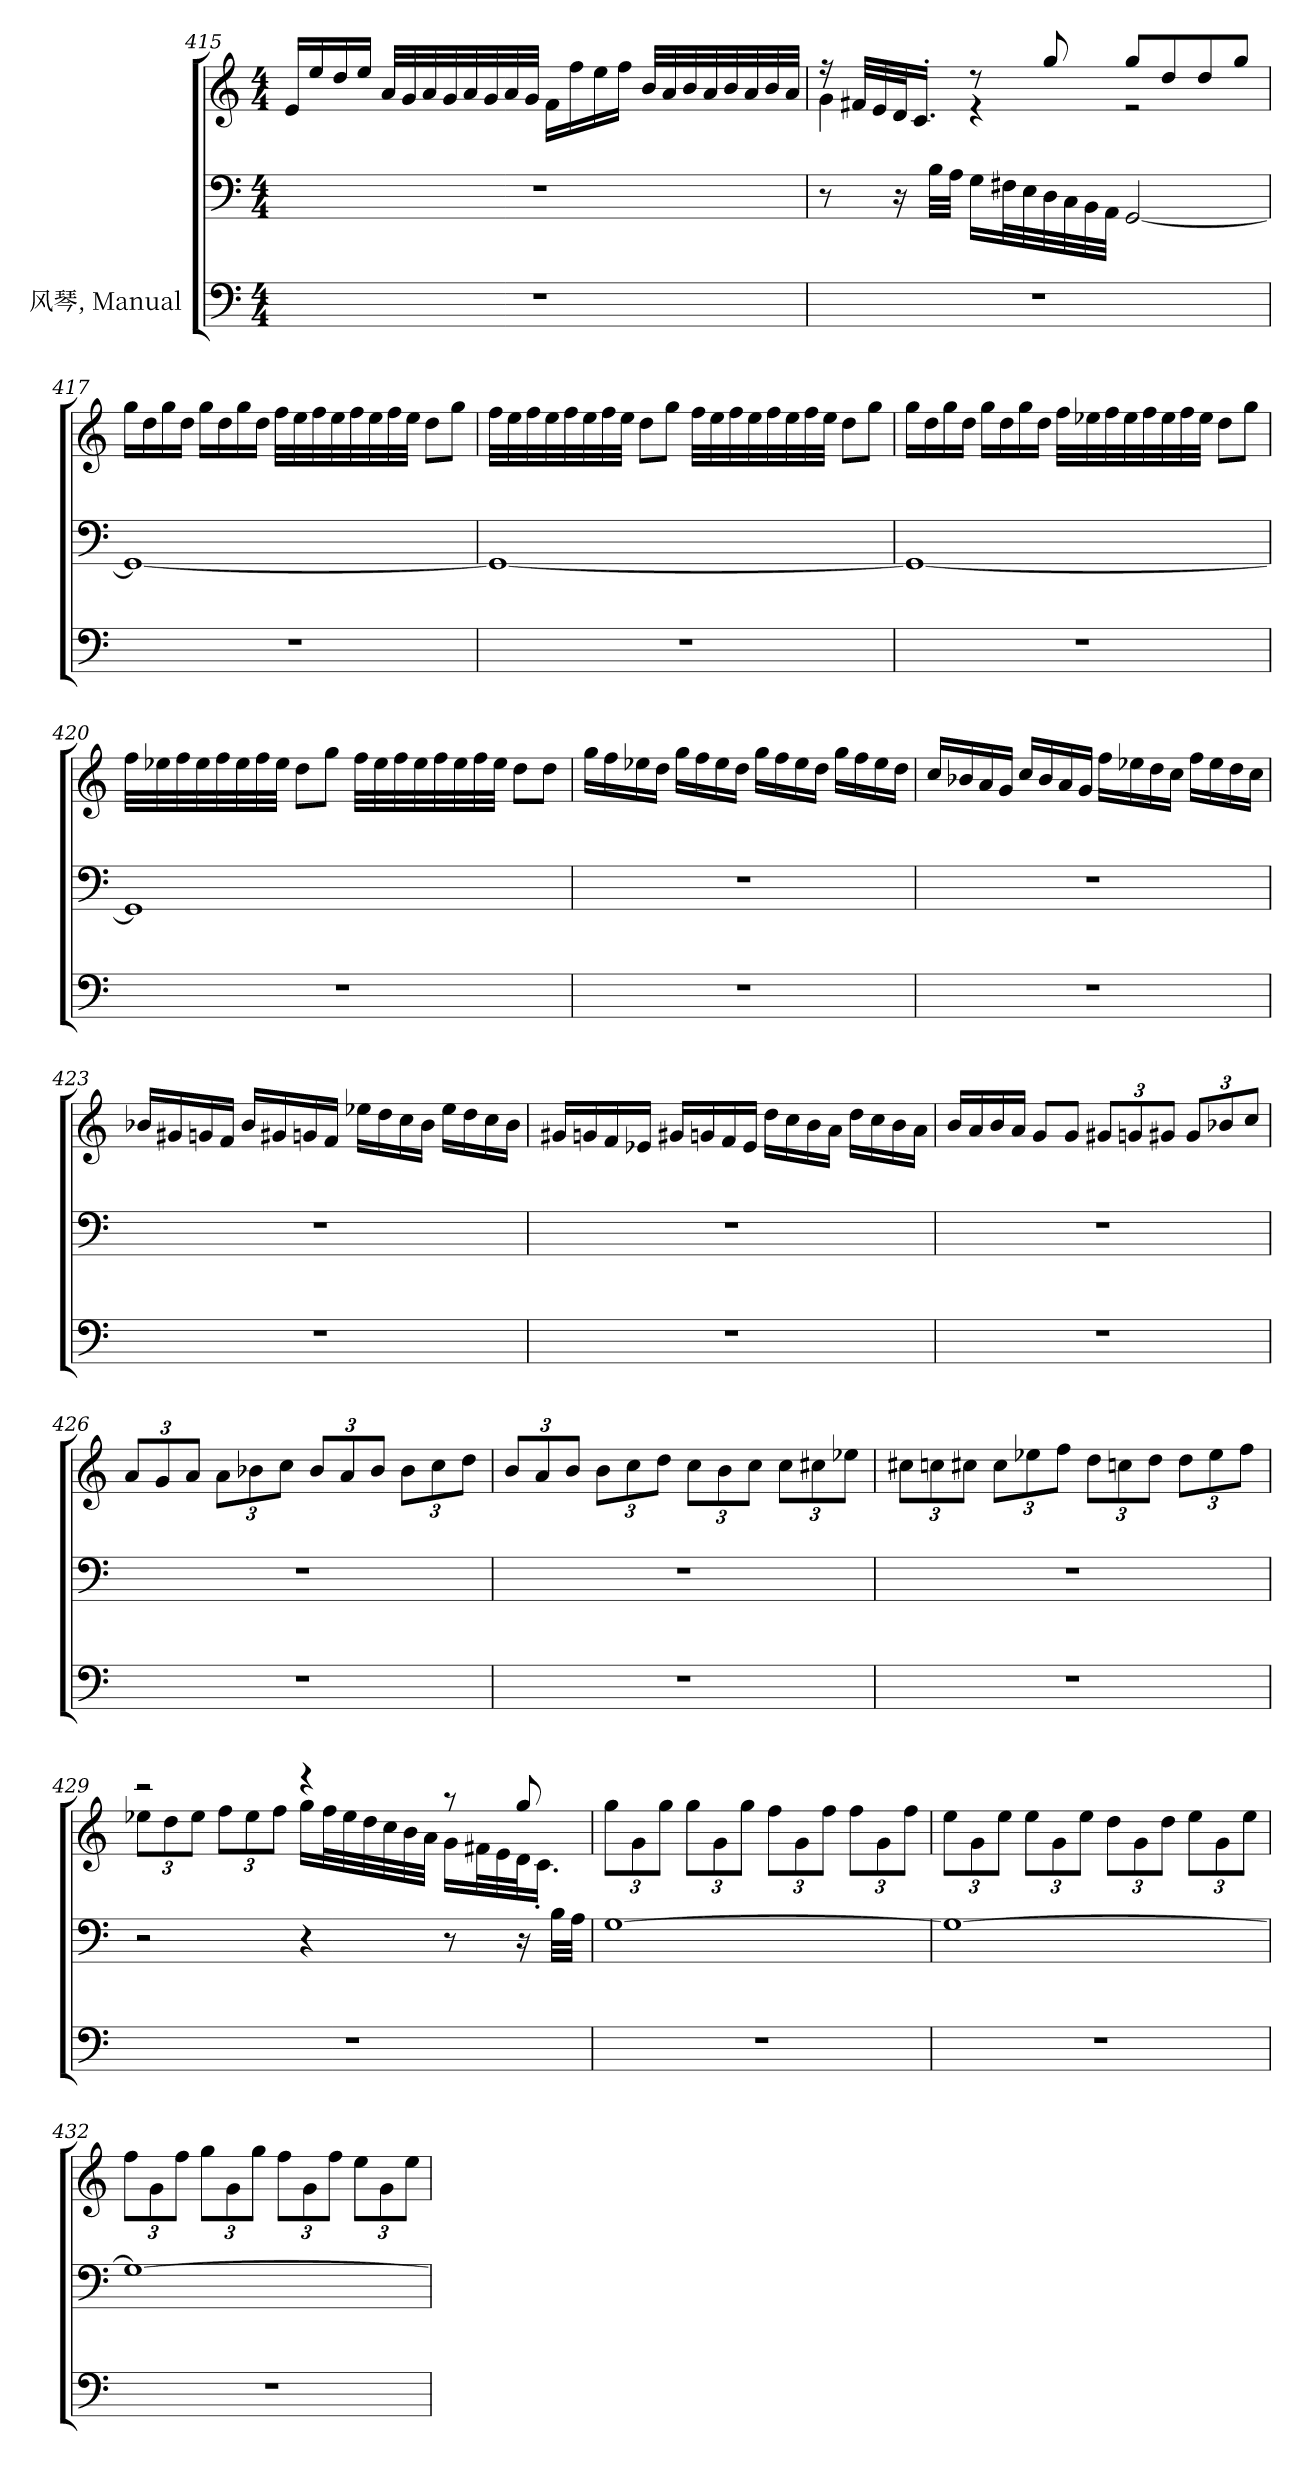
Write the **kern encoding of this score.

**kern	**kern	**kern
*part1	*part1	*part1
*staff3	*staff2	*staff1
*I"风琴, Manual	*	*
*clefF4	*clefF4	*clefG2
*k[]	*k[]	*k[]
*M4/4	*M4/4	*M4/4
=415	=415	=415
1r	1r	16e/LL
.	.	16ee/
.	.	16dd/
.	.	16ee/JJ
.	.	32a/LLL
.	.	32g/
.	.	32a/
.	.	32g/
.	.	32a/
.	.	32g/
.	.	32a/
.	.	32g/JJJ
.	.	16f\LL
.	.	16ff\
.	.	16ee\
.	.	16ff\JJ
.	.	32b/LLL
.	.	32a/
.	.	32b/
.	.	32a/
.	.	32b/
.	.	32a/
.	.	32b/
.	.	32a/JJJ
!!LO:PB:g=z
=416	=416	=416
*	*	*^
1r	8r	16r	4g\
.	.	32f#X/LLL	.
.	.	32e/	.
.	16r	32d/J	.
.	.	16.c'/JJ	.
.	32B\LLL	.	.
.	32A\JJJ	.	.
.	16G\LL	8r	4r
.	32F#X\L	.	.
.	32E\	.	.
.	32D\	8gg/	.
.	32C\	.	.
.	32BB\	.	.
.	32AA\JJJ	.	.
.	[2GG/	8gg/L	2r
.	.	8dd/	.
.	.	8dd/	.
.	.	8gg/J	.
*	*	*v	*v
=417	=417	=417
1r	1GG_	16gg\LL
.	.	16dd\
.	.	16gg\
.	.	16dd\JJ
.	.	16gg\LL
.	.	16dd\
.	.	16gg\
.	.	16dd\JJ
.	.	32ff\LLL
.	.	32ee\
.	.	32ff\
.	.	32ee\
.	.	32ff\
.	.	32ee\
.	.	32ff\
.	.	32ee\JJJ
.	.	8dd\L
.	.	8gg\J
!!LO:LB:g=z
=418	=418	=418
1r	1GG_	32ff\LLL
.	.	32ee\
.	.	32ff\
.	.	32ee\
.	.	32ff\
.	.	32ee\
.	.	32ff\
.	.	32ee\JJJ
.	.	8dd\L
.	.	8gg\J
.	.	32ff\LLL
.	.	32ee\
.	.	32ff\
.	.	32ee\
.	.	32ff\
.	.	32ee\
.	.	32ff\
.	.	32ee\JJJ
.	.	8dd\L
.	.	8gg\J
=419	=419	=419
1r	1GG_	16gg\LL
.	.	16dd\
.	.	16gg\
.	.	16dd\JJ
.	.	16gg\LL
.	.	16dd\
.	.	16gg\
.	.	16dd\JJ
.	.	32ff\LLL
.	.	32ee-X\
.	.	32ff\
.	.	32ee-\
.	.	32ff\
.	.	32ee-\
.	.	32ff\
.	.	32ee-\JJJ
.	.	8dd\L
.	.	8gg\J
!!LO:LB:g=z
=420	=420	=420
1r	1GG]	32ff\LLL
.	.	32ee-X\
.	.	32ff\
.	.	32ee-\
.	.	32ff\
.	.	32ee-\
.	.	32ff\
.	.	32ee-\JJJ
.	.	8dd\L
.	.	8gg\J
.	.	32ff\LLL
.	.	32ee-\
.	.	32ff\
.	.	32ee-\
.	.	32ff\
.	.	32ee-\
.	.	32ff\
.	.	32ee-\JJJ
.	.	8dd\L
.	.	8dd\J
=421	=421	=421
1r	1r	16gg\LL
.	.	16ff\
.	.	16ee-X\
.	.	16dd\JJ
.	.	16gg\LL
.	.	16ff\
.	.	16ee-\
.	.	16dd\JJ
.	.	16gg\LL
.	.	16ff\
.	.	16ee-\
.	.	16dd\JJ
.	.	16gg\LL
.	.	16ff\
.	.	16ee-\
.	.	16dd\JJ
!!LO:LB:g=z
=422	=422	=422
1r	1r	16cc/LL
.	.	16b-X/
.	.	16a/
.	.	16g/JJ
.	.	16cc/LL
.	.	16b-/
.	.	16a/
.	.	16g/JJ
.	.	16ff\LL
.	.	16ee-X\
.	.	16dd\
.	.	16cc\JJ
.	.	16ff\LL
.	.	16ee-\
.	.	16dd\
.	.	16cc\JJ
=423	=423	=423
1r	1r	16b-X/LL
.	.	16g#X/
.	.	16gn/
.	.	16f/JJ
.	.	16b-/LL
.	.	16g#X/
.	.	16gn/
.	.	16f/JJ
.	.	16ee-X\LL
.	.	16dd\
.	.	16cc\
.	.	16b-\JJ
.	.	16ee-\LL
.	.	16dd\
.	.	16cc\
.	.	16b-\JJ
!!LO:PB:g=z
=424	=424	=424
1r	1r	16g#X/LL
.	.	16gn/
.	.	16f/
.	.	16e-X/JJ
.	.	16g#X/LL
.	.	16gn/
.	.	16f/
.	.	16e-/JJ
.	.	16dd\LL
.	.	16cc\
.	.	16b\
.	.	16a\JJ
.	.	16dd\LL
.	.	16cc\
.	.	16b\
.	.	16a\JJ
=425	=425	=425
1r	1r	16b/LL
.	.	16a/
.	.	16b/
.	.	16a/JJ
.	.	8g/L
.	.	8g/J
*	*	*Xbrackettup
.	.	12g#X/L
.	.	12gn/
.	.	12g#X/J
.	.	12g#/L
.	.	12b-X/
.	.	12cc/J
=426	=426	=426
1r	1r	12a/L
.	.	12g/
.	.	12a/J
.	.	12a\L
.	.	12b-X\
.	.	12cc\J
.	.	12b-/L
.	.	12a/
.	.	12b-/J
.	.	12b-\L
.	.	12cc\
.	.	12dd\J
!!LO:LB:g=z
=427	=427	=427
1r	1r	12b/L
.	.	12a/
.	.	12b/J
.	.	12b\L
.	.	12cc\
.	.	12dd\J
.	.	12cc\L
.	.	12b\
.	.	12cc\J
.	.	12cc\L
.	.	12cc#X\
.	.	12ee-X\J
=428	=428	=428
1r	1r	12cc#X\L
.	.	12ccn\
.	.	12cc#X\J
.	.	12cc#\L
.	.	12ee-X\
.	.	12ff\J
.	.	12dd\L
.	.	12ccn\
.	.	12dd\J
.	.	12dd\L
.	.	12ee-\
.	.	12ff\J
!!LO:LB:g=z
=429	=429	=429
*	*	*^
1r	2r	2r	12ee-X\L
.	.	.	12dd\
.	.	.	12ee-\J
.	.	.	12ff\L
.	.	.	12ee-\
.	.	.	12ff\J
.	4r	4r	16gg\LL
.	.	.	32ff\L
.	.	.	32ee-\
.	.	.	32dd\
.	.	.	32cc\
.	.	.	32b\
.	.	.	32a\JJJ
.	8r	8r	16g\LL
.	.	.	32f#X\L
.	.	.	32e\
.	16r	8gg/	32d\J
.	.	.	16.c'\JJ
.	32B\LLL	.	.
.	32A\JJJ	.	.
*	*	*v	*v
=430	=430	=430
1r	[1G	12gg\L
.	.	12g\
.	.	12gg\J
.	.	12gg\L
.	.	12g\
.	.	12gg\J
.	.	12ff\L
.	.	12g\
.	.	12ff\J
.	.	12ff\L
.	.	12g\
.	.	12ff\J
=431	=431	=431
1r	1G_	12ee\L
.	.	12g\
.	.	12ee\J
.	.	12ee\L
.	.	12g\
.	.	12ee\J
.	.	12dd\L
.	.	12g\
.	.	12dd\J
.	.	12ee\L
.	.	12g\
.	.	12ee\J
!!LO:LB:g=z
=432	=432	=432
1r	1G_	12ff\L
.	.	12g\
.	.	12ff\J
.	.	12gg\L
.	.	12g\
.	.	12gg\J
.	.	12ff\L
.	.	12g\
.	.	12ff\J
.	.	12ee\L
.	.	12g\
.	.	12ee\J
=	=	=
*-	*-	*-
